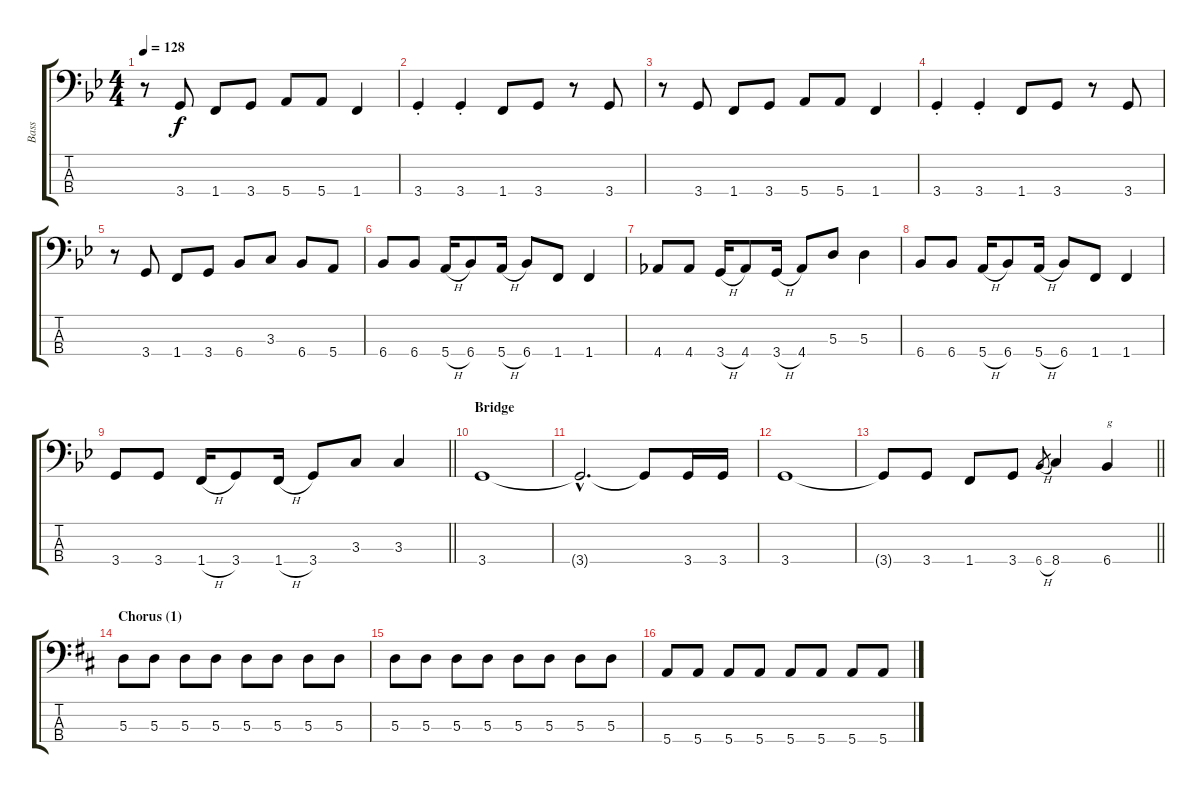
\track ("Bass" "Bass") {instrument electricbasspick}
\staff {score tabs}
\tuning (G2 D2 A1 E1) {hide}
\ts (4 4)
\tempo 128
\clef f4
\ks gminor
r.8{dy f} 3.4.8 1.4.8 3.4.8 5.4.8 5.4.8 1.4.4 |
3.4{st}.4 3.4{st}.4 1.4.8 3.4.8 r.8 3.4.8 |
r.8 3.4.8 1.4.8 3.4.8 5.4.8 5.4.8 1.4.4 |
3.4{st}.4 3.4{st}.4 1.4.8 3.4.8 r.8 3.4.8 |
r.8 3.4.8 1.4.8 3.4.8 6.4.8 3.3.8 6.4.8 5.4.8 |
6.4.8 6.4.8 5.4{h}.16 6.4.8 5.4{h}.16 6.4.8 1.4.8 1.4.4 |
4.4.8 4.4.8 3.4{h}.16 4.4.8 3.4{h}.16 4.4.8 5.3.8 5.3.4 |
6.4.8 6.4.8 5.4{h}.16 6.4.8 5.4{h}.16 6.4.8 1.4.8 1.4.4 |
\barLineRight lightlight
3.4.8 3.4.8 1.4{h}.16 3.4.8 1.4{h}.16 3.4.8 3.3.8 3.3.4 |
\section ("" "Bridge")
3.4.1 |
3.4{hac t}.2{d} 3.4{t}.8 3.4.16 3.4.16 |
3.4.1 |
\barLineRight lightlight
3.4{t}.8 3.4.8 1.4.8 3.4.8 6.4{h}.8{gr} 8.4.4 6.4.4{txt "g"} |
\section ("" "Chorus (1)")
\ks d
5.3.8 5.3.8 5.3.8 5.3.8 5.3.8 5.3.8 5.3.8 5.3.8 |
5.3.8 5.3.8 5.3.8 5.3.8 5.3.8 5.3.8 5.3.8 5.3.8 |
5.4.8 5.4.8 5.4.8 5.4.8 5.4.8 5.4.8 5.4.8 5.4.8
